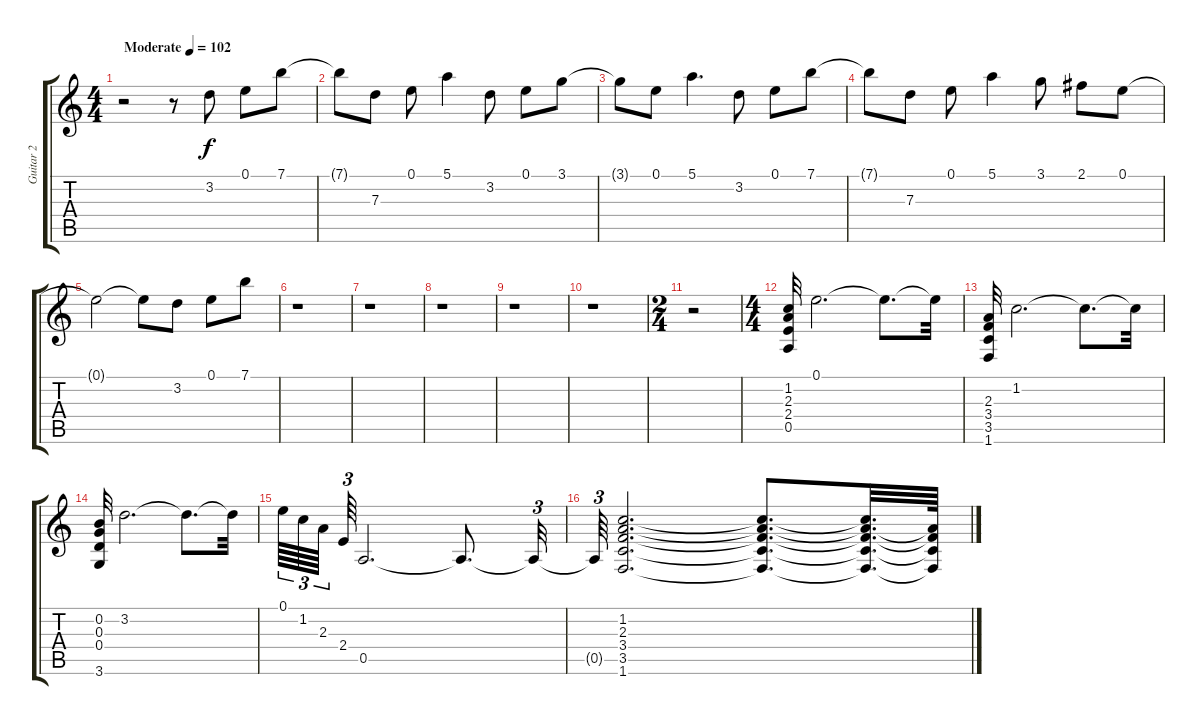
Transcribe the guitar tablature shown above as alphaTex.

\track ("Guitar 2" "Guitar 2") {instrument electricguitarjazz}
\staff {score tabs}
\tuning (E4 B3 G3 D3 A2 E2) {hide}
\ts (4 4)
\tempo (102 "Moderate")
\clef g2
\ks c
r.2{dy f instrument electricguitarjazz} r.8 3.2.8 0.1.8 7.1.8 |
7.1{t}.8 7.3.8 0.1.8 5.1.4 3.2.8 0.1.8 3.1.8 |
3.1{t}.8 0.1.8 5.1.4{d} 3.2.8 0.1.8 7.1.8 |
7.1{t}.8 7.3.8 0.1.8 5.1.4 3.1.8 2.1.8 0.1.8 |
0.1{t}.2 0.1{t}.8 3.2.8 0.1.8 7.1.8 |
r.1 |
r.1 |
r.1 |
r.1 |
r.1 |
\ts (2 4)
r.2 |
\ts (4 4)
(1.2 2.3 2.4 0.5).32 0.1.2{d} 0.1{t}.8{d} 0.1{t}.32 |
(2.3 3.4 3.5 1.6).32 1.2.2{d} 1.2{t}.8{d} 1.2{t}.32 |
(0.2 0.3 0.4 3.6).32 3.2.2{d} 3.2{t}.8{d} 3.2{t}.32 |
0.1.64{tu (3 2)} 1.2.64{tu (3 2)} 2.3.64{tu (3 2) beam splitsecondary} 2.4.64{tu (3 2)} 0.5.2{d} 0.5{t}.8{d} 0.5{t}.32{tu (3 2)} |
0.5{t}.64{tu (3 2)} (1.2 2.3 3.4 3.5 1.6).2{d} (1.2{t} 2.3{t} 3.4{t} 3.5{t} 1.6{t}).8{d} (1.2{t} 2.3{t} 3.4{t} 3.5{t} 1.6{t}).32{d} (2.3{t} 3.4{t} 3.5{t} 1.6{t}).64
